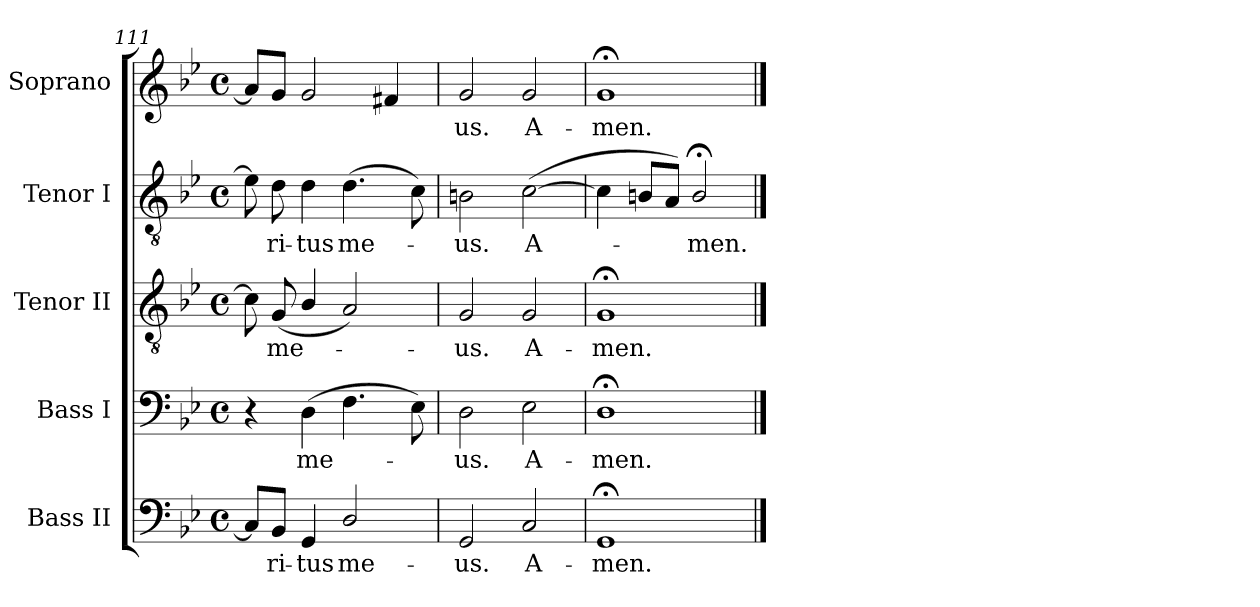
**kern	**text	**kern	**text	**kern	**text	**kern	**text	**kern	**text
*part5	*part5	*part4	*part4	*part3	*part3	*part2	*part2	*part1	*part1
*staff5	*staff5	*staff4	*staff4	*staff3	*staff3	*staff2	*staff2	*staff1	*staff1
*I"Bass II	*	*I"Bass I	*	*I"Tenor II	*	*I"Tenor I	*	*I"Soprano	*
*I'B II	*	*I'B I	*	*I'T II	*	*I'T I	*	*I'S	*
*clefF4	*	*clefF4	*	*clefGv2	*	*clefGv2	*	*clefG2	*
*k[b-e-]	*	*k[b-e-]	*	*k[b-e-]	*	*k[b-e-]	*	*k[b-e-]	*
*B-:	*	*B-:	*	*B-:	*	*B-:	*	*B-:	*
*M4/4	*	*M4/4	*	*M4/4	*	*M4/4	*	*M4/4	*
*met(c)	*	*met(c)	*	*met(c)	*	*met(c)	*	*met(c)	*
=111	=111	=111	=111	=111	=111	=111	=111	=111	=111
8C/L]	.	4r	.	8c]	.	8e-]	.	8aL]	.
!	!LO:LY:b	!	!	!	!LO:LY:b	!	!LO:LY:b	!	!
8BB-/J	ri-	.	.	(<8GL	me-	8d	ri-	8gJ	.
!	!LO:LY:b	!	!LO:LY:b	!	!	!	!LO:LY:b	!	!
4GG	-tus	(>4D	me-	4B-/	.	4d	-tus	2g	.
!	!LO:LY:b	!	!	!	!	!	!LO:LY:b	!	!
2D/	me-	4.F	.	2A)	.	(>4.d	me-	.	.
.	.	.	.	.	.	.	.	4f#X	.
.	.	8E-)	.	.	.	8c)	.	.	.
=112	=112	=112	=112	=112	=112	=112	=112	=112	=112
!	!LO:LY:b	!	!LO:LY:b	!	!LO:LY:b	!	!LO:LY:b	!	!LO:LY:b
2GG	-us.	2D	us.	2G	us.	2Bn	us.	2g	us.
!	!LO:LY:b	!	!LO:LY:b	!	!LO:LY:b	!	!LO:LY:b	!	!LO:LY:b
2C	A-	2E-	A-	2G	A-	(<[2c	A-	2g	A-
=113	=113	=113	=113	=113	=113	=113	=113	=113	=113
!	!LO:LY:b	!	!LO:LY:b	!	!LO:LY:b	!	!	!	!LO:LY:b
1GG;<	-men.	1D;<	-men.	1G;<	-men.	4c]	.	1g;<	-men.
.	.	.	.	.	.	8BnL	.	.	.
.	.	.	.	.	.	8AJ)	.	.	.
!	!	!	!	!	!	!	!LO:LY:b	!	!
.	.	.	.	.	.	2B;</	men.	.	.
==	==	==	==	==	==	==	==	==	==
*-	*-	*-	*-	*-	*-	*-	*-	*-	*-
